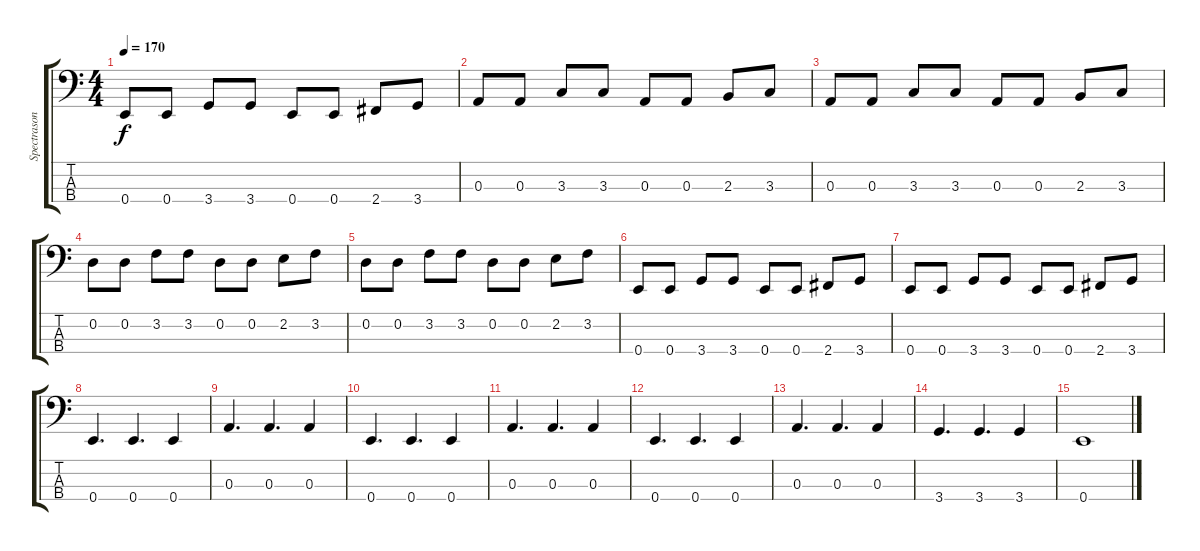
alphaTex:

\track ("Spectrasonics Omnisphere" "Spectrason") {instrument synthbass1}
\staff {score tabs}
\tuning (G2 D2 A1 E1) {hide}
\ts (4 4)
\tempo 170
\clef f4
\ks c
0.4.8{dy f} 0.4.8 3.4.8 3.4.8 0.4.8 0.4.8 2.4.8 3.4.8 |
0.3.8 0.3.8 3.3.8 3.3.8 0.3.8 0.3.8 2.3.8 3.3.8 |
0.3.8 0.3.8 3.3.8 3.3.8 0.3.8 0.3.8 2.3.8 3.3.8 |
0.2.8 0.2.8 3.2.8 3.2.8 0.2.8 0.2.8 2.2.8 3.2.8 |
0.2.8 0.2.8 3.2.8 3.2.8 0.2.8 0.2.8 2.2.8 3.2.8 |
0.4.8 0.4.8 3.4.8 3.4.8 0.4.8 0.4.8 2.4.8 3.4.8 |
0.4.8 0.4.8 3.4.8 3.4.8 0.4.8 0.4.8 2.4.8 3.4.8 |
0.4.4{d} 0.4.4{d} 0.4.4 |
0.3.4{d} 0.3.4{d} 0.3.4 |
0.4.4{d} 0.4.4{d} 0.4.4 |
0.3.4{d} 0.3.4{d} 0.3.4 |
0.4.4{d} 0.4.4{d} 0.4.4 |
0.3.4{d} 0.3.4{d} 0.3.4 |
3.4.4{d} 3.4.4{d} 3.4.4 |
0.4.1
